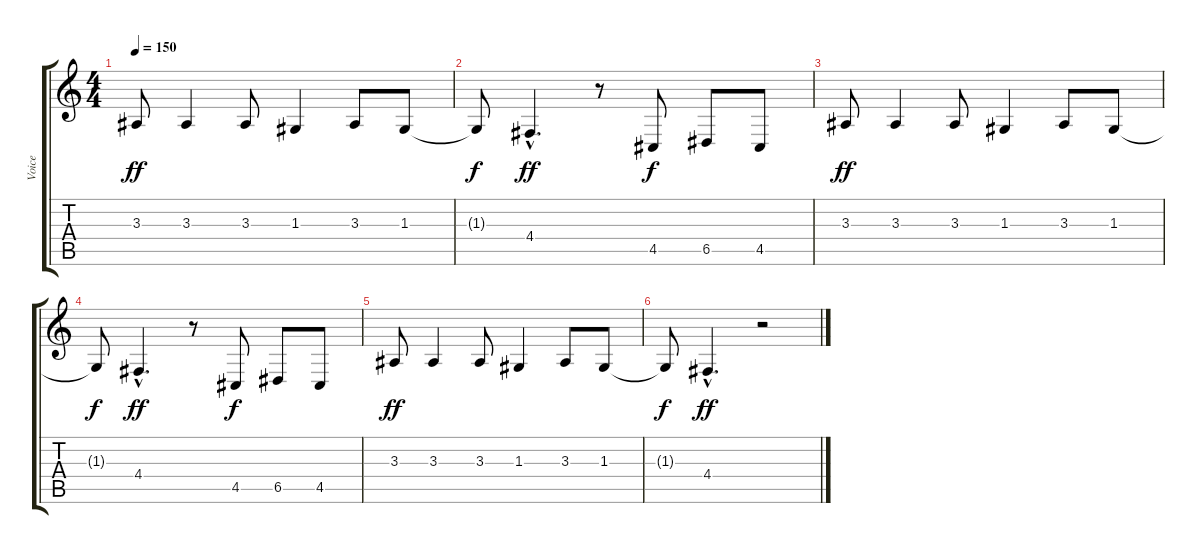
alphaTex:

\track ("Voice" "Voice") {instrument lead5charang}
\staff {score tabs}
\tuning (E4 B3 G3 D3 A2 E2) {hide}
\ts (4 4)
\tempo 150
\clef g2
\ks c
3.3.8{dy ff} 3.3.4 3.3.8 1.3.4 3.3.8 1.3.8 |
1.3{t}.8{dy f} 4.4{hac}.4{d dy ff} r.8 4.5.8{dy f} 6.5.8 4.5.8 |
3.3.8{dy ff} 3.3.4 3.3.8 1.3.4 3.3.8 1.3.8 |
1.3{t}.8{dy f} 4.4{hac}.4{d dy ff} r.8 4.5.8{dy f} 6.5.8 4.5.8 |
3.3.8{dy ff} 3.3.4 3.3.8 1.3.4 3.3.8 1.3.8 |
1.3{t}.8{dy f} 4.4{hac}.4{d dy ff} r.2
